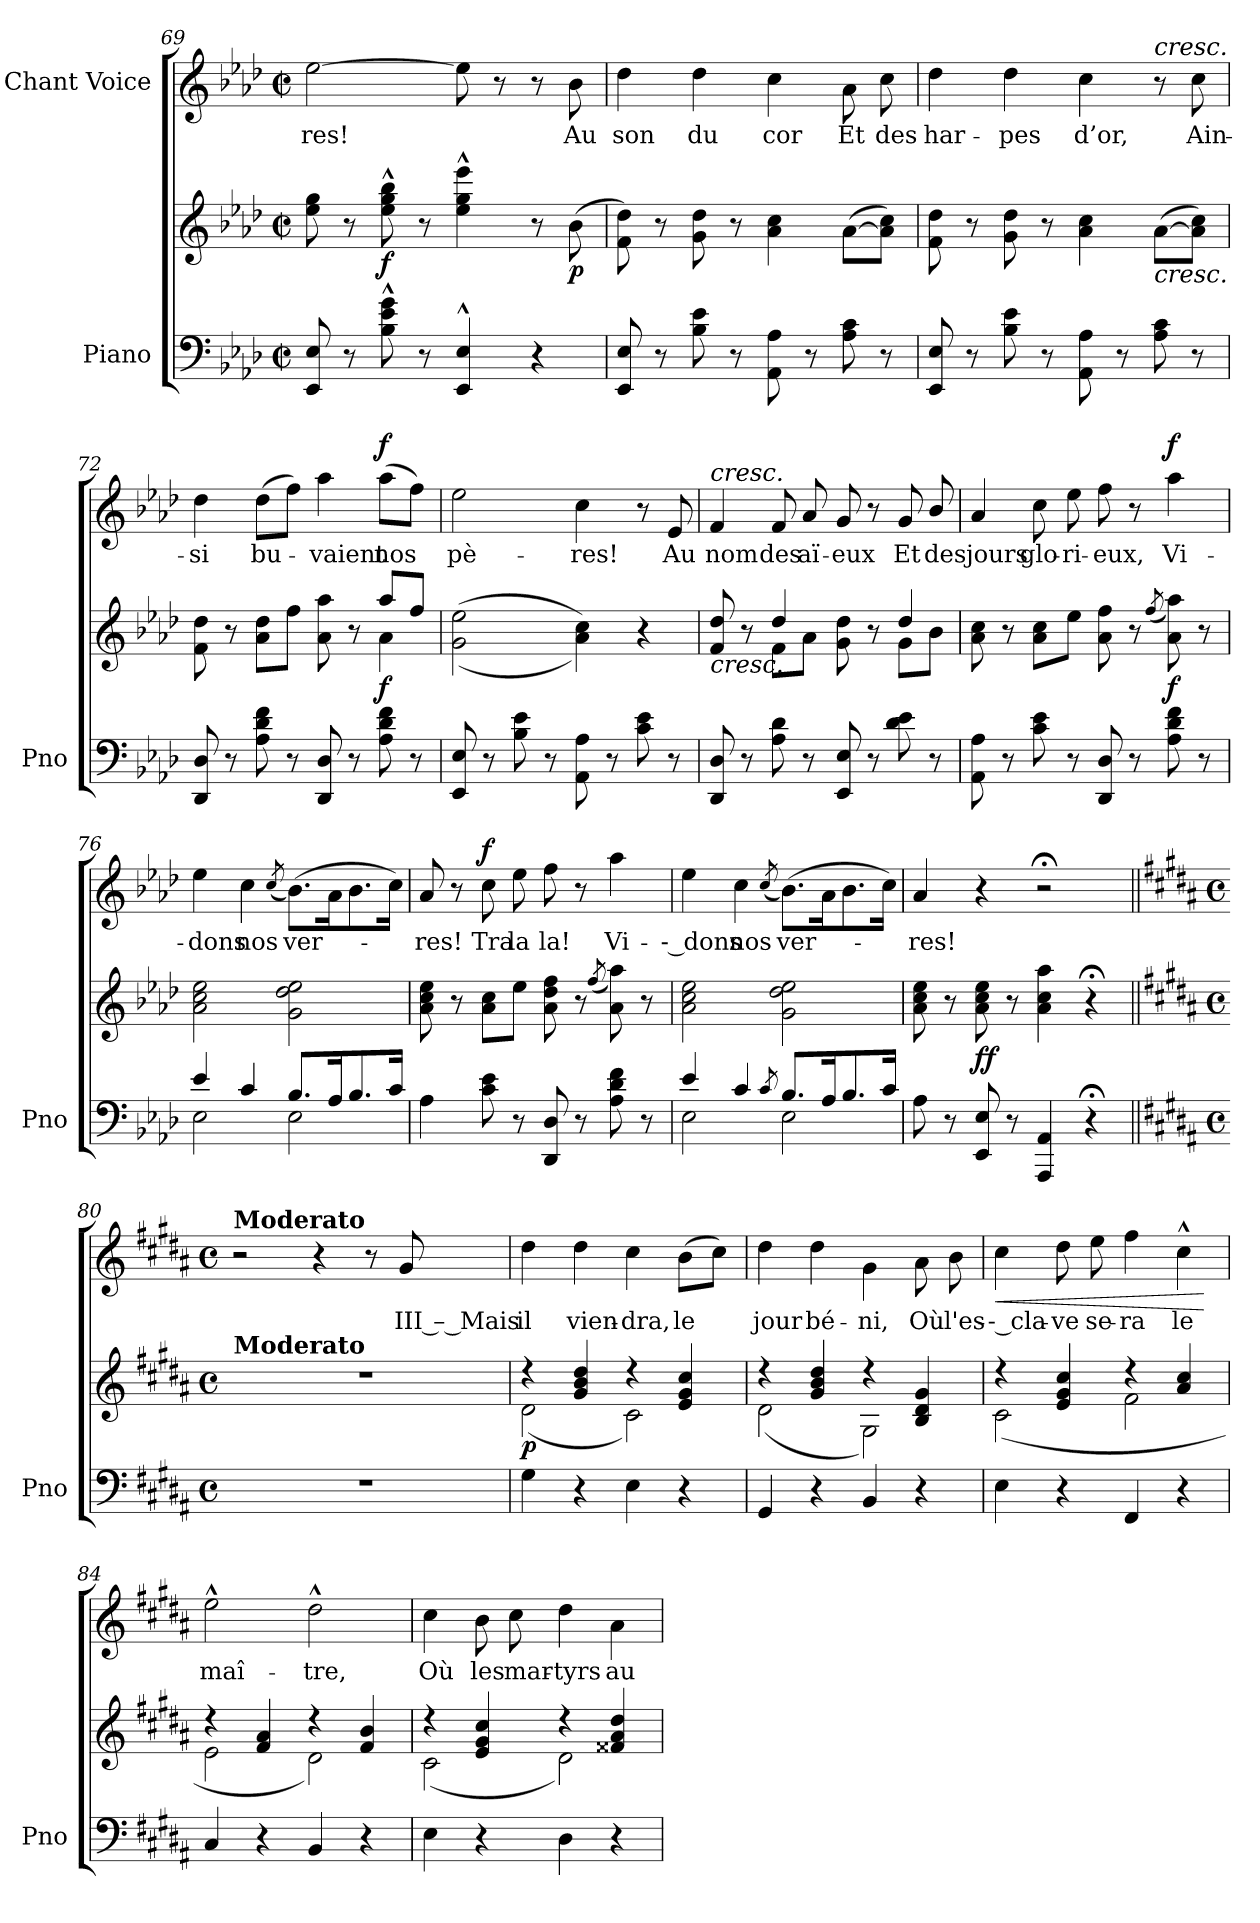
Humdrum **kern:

**kern	**kern	**dynam	**kern	**text	**dynam
*part2	*part2	*part2	*part1	*part1	*part1
*staff3	*staff2	*staff2/3	*staff1	*staff1	*staff1
*I"Piano	*	*	*I"Chant Voice	*	*
*I'Pno	*	*	*	*	*
*clefF4	*clefG2	*	*clefG2	*	*
*k[b-e-a-d-]	*k[b-e-a-d-]	*	*k[b-e-a-d-]	*	*
*M2/2	*M2/2	*	*M2/2	*	*
*met(c|)	*met(c|)	*	*met(c|)	*	*
=69	=69	=69	=69	=69	=69
!	!	!	!	!LO:LY:b	!
8EE-/ 8E-/	8ee-\ 8gg\	.	[2ee-\	-res!	.
8r	8r	.	.	.	.
!	!	!LO:DY:b	!	!	!
8B-\^^ 8e-\^^ 8g\^^	8ee-\^^ 8gg\^^ 8bb-\^^	f	.	.	.
8r	8r	.	.	.	.
4EE-/^^ 4E-/^^	4ee-\^^ 4gg\^^ 4eee-\^^	.	8ee-\]	.	.
.	.	.	8r	.	.
4r	8r	.	8r	.	.
!	!	!LO:DY:b	!	!LO:LY:b	!
.	(8b-\	p	8b-\	Au	.
!!LO:LB:g=z
=70	=70	=70	=70	=70	=70
!	!	!	!	!LO:LY:b	!
8EE-/ 8E-/	8f\ 8dd-\)	.	4dd-\	son	.
8r	8r	.	.	.	.
!	!	!	!	!LO:LY:b	!
8B-\ 8e-\	8g\ 8dd-\	.	4dd-\	du	.
8r	8r	.	.	.	.
!	!	!	!	!LO:LY:b	!
8AA-\ 8A-\	4a-\ 4cc\	.	4cc\	cor	.
8r	.	.	.	.	.
!	!	!	!	!LO:LY:b	!
8A-\ 8c\	(>[<8a-\L	.	8a-\	Et	.
!	!	!	!	!LO:LY:b	!
8r	8a-\] 8cc\J)	.	8cc\	des	.
=71	=71	=71	=71	=71	=71
!	!	!	!	!LO:LY:b	!
8EE-/ 8E-/	8f\ 8dd-\	.	4dd-\	har-	.
8r	8r	.	.	.	.
!	!	!	!	!LO:LY:b	!
8B-\ 8e-\	8g\ 8dd-\	.	4dd-\	-pes	.
8r	8r	.	.	.	.
!	!	!	!	!LO:LY:b	!
8AA-\ 8A-\	4a-\ 4cc\	.	4cc\	d’or,	.
8r	.	.	.	.	.
!	!	!	!LO:TX:a:i:t=cresc.	!	!
!	!LO:TX:b:i:t=cresc.	!	!	!	!
8A-\ 8c\	(>[<8a-\L	.	8r	.	.
!	!	!	!	!LO:LY:b	!
8r	8a-\] 8cc\J)	.	8cc\	Ain-	.
=72	=72	=72	=72	=72	=72
*	*^	*	*	*	*
!	!	!	!	!	!LO:LY:b	!
8DD-/ 8D-/	4ryy	8f\ 8dd-\	.	4dd-\	-si	.
8r	.	8r	.	.	.	.
!	!	!	!	!	!LO:LY:b	!
8A-\ 8d-\ 8f\	4ryy	8a-\ 8dd-\L	.	(8dd-\L	bu-	.
8r	.	8ff\J	.	8ff\J)	.	.
!	!	!	!	!	!LO:LY:b	!
8DD-/ 8D-/	4ryy	8a-\ 8aa-\	.	4aa-\	-vaient	.
8r	.	8r	.	.	.	.
!	!	!	!LO:DY:b	!	!LO:LY:b	!LO:DY:a
8A-\ 8d-\ 8f\	8aa-/L	4a-\	f	(8aa-\L	nos	f
8r	8ff/J	.	.	8ff\J)	.	.
*	*v	*v	*	*	*	*
=73	=73	=73	=73	=73	=73
!	!	!	!	!LO:LY:b	!
8EE-/ 8E-/	((<2g\ 2ee-\	.	2ee-\	pè-	.
8r	.	.	.	.	.
8B-\ 8e-\	.	.	.	.	.
8r	.	.	.	.	.
!	!	!	!	!LO:LY:b	!
8AA-\ 8A-\	4a-\ 4cc\))	.	4cc\	-res!	.
8r	.	.	.	.	.
8c\ 8e-\	4r	.	8r	.	.
!	!	!	!	!LO:LY:b	!
8r	.	.	8e-/	Au	.
!!LO:LB:g=z
=74	=74	=74	=74	=74	=74
*	*^	*	*	*	*
!	!	!	!	!LO:TX:a:i:t=cresc.	!	!
!	!LO:TX:b:i:t=cresc.	!	!	!	!	!
!	!	!	!	!	!LO:LY:b	!
8DD-/ 8D-/	8f/ 8dd-/	4ryy	.	4f/	nom	.
8r	8r	.	.	.	.	.
!	!	!	!	!	!LO:LY:b	!
8A-\ 8d-\	4dd-/	8f\L	.	8f/	des	.
!	!	!	!	!	!LO:LY:b	!
8r	.	8a-\J	.	8a-/	aï-	.
!	!	!	!	!	!LO:LY:b	!
8EE-/ 8E-/	8g\ 8dd-\	4ryy	.	8g/	-eux	.
8r	8r	.	.	8r	.	.
!	!	!	!	!	!LO:LY:b	!
8d-\ 8e-\	4dd-/	8g\L	.	8g/	Et	.
!	!	!	!	!	!LO:LY:b	!
8r	.	8b-\J	.	8b-/	des	.
=75	=75	=75	=75	=75	=75	=75
!	!	!	!	!	!LO:LY:b	!
*	*v	*v	*	*	*	*
8AA-\ 8A-\	8a-\ 8cc\	.	4a-/	jours	.
8r	8r	.	.	.	.
!	!	!	!	!LO:LY:b	!
8c\ 8e-\	8a-\ 8cc\L	.	8cc\	glo-	.
!	!	!	!	!LO:LY:b	!
8r	8ee-\J	.	8ee-\	-ri-	.
!	!	!	!	!LO:LY:b	!
8DD-/ 8D-/	8a-\ 8ff\	.	8ff\	-eux,	.
8r	8r	.	8r	.	.
.	(8qff/	.	.	.	.
!	!	!LO:DY:b	!	!LO:LY:b	!LO:DY:a
8A-\ 8d-\ 8f\	8a-\ 8aa-\)	f	4aa-\	Vi-	f
8r	8r	.	.	.	.
=76	=76	=76	=76	=76	=76
*^	*	*	*	*	*
!	!	!	!	!	!LO:LY:b	!
4e-/	2E-\	2a-\ 2cc\ 2ee-\	.	4ee-\	-dons	.
!	!	!	!	!	!LO:LY:b	!
4c/	.	.	.	4cc\	nos	.
.	.	.	.	(8qcc/	.	.
!	!	!	!	!	!LO:LY:b	!
8.B-/L	2E-\	2g\ 2dd-\ 2ee-\	.	(8.b-\L)	ver-	.
16A-/K	.	.	.	16a-\K	.	.
8.B-/	.	.	.	8.b-\	.	.
16c/Jk	.	.	.	16cc\Jk)	.	.
*v	*v	*	*	*	*	*
=77	=77	=77	=77	=77	=77
!	!	!	!	!LO:LY:b	!
4A-\	8a-\ 8cc\ 8ee-\	.	8a-/	-res!	.
.	8r	.	8r	.	.
!	!	!	!	!LO:LY:b	!LO:DY:a
8c\ 8e-\	8a-\ 8cc\L	.	8cc\	Tra	f
!	!	!	!	!LO:LY:b	!
8r	8ee-\J	.	8ee-\	la	.
!	!	!	!	!LO:LY:b	!
8DD-/ 8D-/	8a-\ 8dd-\ 8ff\	.	8ff\	la!	.
8r	8r	.	8r	.	.
.	(8qff/	.	.	.	.
!	!	!	!	!LO:LY:b	!
8A-\ 8d-\ 8f\	8a-\ 8aa-\)	.	4aa-\	Vi-	.
8r	8r	.	.	.	.
!!LO:LB:g=z
=78	=78	=78	=78	=78	=78
*^	*	*	*	*	*
!	!	!	!	!	!LO:LY:b	!
4e-/	2E-\	2a-\ 2cc\ 2ee-\	.	4ee-\	-- dons	.
!	!	!	!	!	!LO:LY:b	!
4c/	.	.	.	4cc\	nos	.
8qc/	.	.	.	(8qcc/	.	.
!	!	!	!	!	!LO:LY:b	!
8.B-/L	2E-\	2g\ 2dd-\ 2ee-\	.	(>8.b-\L)	ver-	.
16A-/K	.	.	.	16a-\K	.	.
8.B-/	.	.	.	8.b-\	.	.
16c/Jk	.	.	.	16cc\Jk)	.	.
*v	*v	*	*	*	*	*
=79	=79	=79	=79	=79	=79
!	!	!	!	!LO:LY:b	!
8A-\	8a-\ 8cc\ 8ee-\	.	4a-/	-res!	.
8r	8r	.	.	.	.
!	!	!LO:DY:b	!	!	!
8EE-/ 8E-/	8a-\ 8cc\ 8ee-\	ff	4r	.	.
8r	8r	.	.	.	.
4AAA-/ 4AA-/	4a-\ 4cc\ 4aa-\	.	2r;<	.	.
4r;<	4r;<	.	.	.	.
=80||	=80||	=80||	=80||	=80||	=80||
*k[f#c#g#d#a#]	*k[f#c#g#d#a#]	*	*k[f#c#g#d#a#]	*	*
*M4/4	*M4/4	*	*M4/4	*	*
*met(c)	*met(c)	*	*met(c)	*	*
!	!	!	!LO:TX:a:B:t=Moderato	!	!
!	!LO:TX:a:B:t=Moderato	!	!	!	!
1r	1r	.	2r	.	.
.	.	.	4r	.	.
.	.	.	8r	.	.
!	!	!	!	!LO:LY:b	!
.	.	.	8g#/	III – Mais	.
=81	=81	=81	=81	=81	=81
*	*^	*	*	*	*
!	!	!	!LO:DY:b	!	!LO:LY:b	!
4G#\	4r	(2d#\	p	4dd#\	il	.
!	!	!	!	!	!LO:LY:b	!
4r	4g#/ 4b/ 4dd#/	.	.	4dd#\	vien-	.
!	!	!	!	!	!LO:LY:b	!
4E\	4r	2c#\)	.	4cc#\	-dra,	.
!	!	!	!	!	!LO:LY:b	!
4r	4e/ 4g#/ 4cc#/	.	.	(8b\L	le	.
.	.	.	.	8cc#\J)	.	.
=82	=82	=82	=82	=82	=82	=82
!	!	!	!	!	!LO:LY:b	!
4GG#/	4r	(2d#\	.	4dd#\	jour	.
!	!	!	!	!	!LO:LY:b	!
4r	4g#/ 4b/ 4dd#/	.	.	4dd#\	bé-	.
!	!	!	!	!	!LO:LY:b	!
4BB/	4r	2G#\)	.	4g#\	-ni,	.
!	!	!	!	!	!LO:LY:b	!
4r	4B/ 4d#/ 4g#/	.	.	8a#\	Où	.
!	!	!	!	!	!LO:LY:b	!
.	.	.	.	8b\	l'es-	.
!!LO:PB:g=z
=83	=83	=83	=83	=83	=83	=83
!	!	!	!	!	!LO:LY:b	!LO:HP:b
4E\	4r	(2c#\	.	4cc#\	-- cla-	<
!	!	!	!	!	!LO:LY:b	!
4r	4e/ 4g#/ 4cc#/	.	.	8dd#\	-ve	.
!	!	!	!	!	!LO:LY:b	!
.	.	.	.	8ee\	se-	.
!	!	!	!	!	!LO:LY:b	!
4FF#/	4r	2f#\	.	4ff#\	-ra	.
!	!	!	!	!	!LO:LY:b	!
4r	4a#/ 4cc#/	.	.	4cc#^^\	le	.
*	*v	*v	*	*	*	*
.	.	.	.	.	[
=84	=84	=84	=84	=84	=84
*	*^	*	*	*	*
!	!	!	!	!	!LO:LY:b	!
4C#/	4r	2e\	.	2ee^^\	maî-	.
4r	4f#/ 4a#/	.	.	.	.	.
!	!	!	!	!	!LO:LY:b	!
4BB/	4r	2d#\)	.	2dd#^^\	-tre,	.
4r	4f#/ 4b/	.	.	.	.	.
=85	=85	=85	=85	=85	=85	=85
!	!	!	!	!	!LO:LY:b	!LO:DY:a
!	!	!	!	!	!	!LO:DY:n=1:a
4E\	4r	(2c#\	.	4cc#\	Où	other-dynamics f
!	!	!	!	!	!LO:LY:b	!
4r	4e/ 4g#/ 4cc#/	.	.	8b\	les	.
!	!	!	!	!	!LO:LY:b	!
.	.	.	.	8cc#\	mar-	.
!	!	!	!	!	!LO:LY:b	!
4D#\	4r	2d#\)	.	4dd#\	-tyrs	.
!	!	!	!	!	!LO:LY:b	!
4r	4f##X/ 4a#/ 4dd#/	.	.	4a#\	au-	.
*	*v	*v	*	*	*	*
=	=	=	=	=	=
*-	*-	*-	*-	*-	*-
